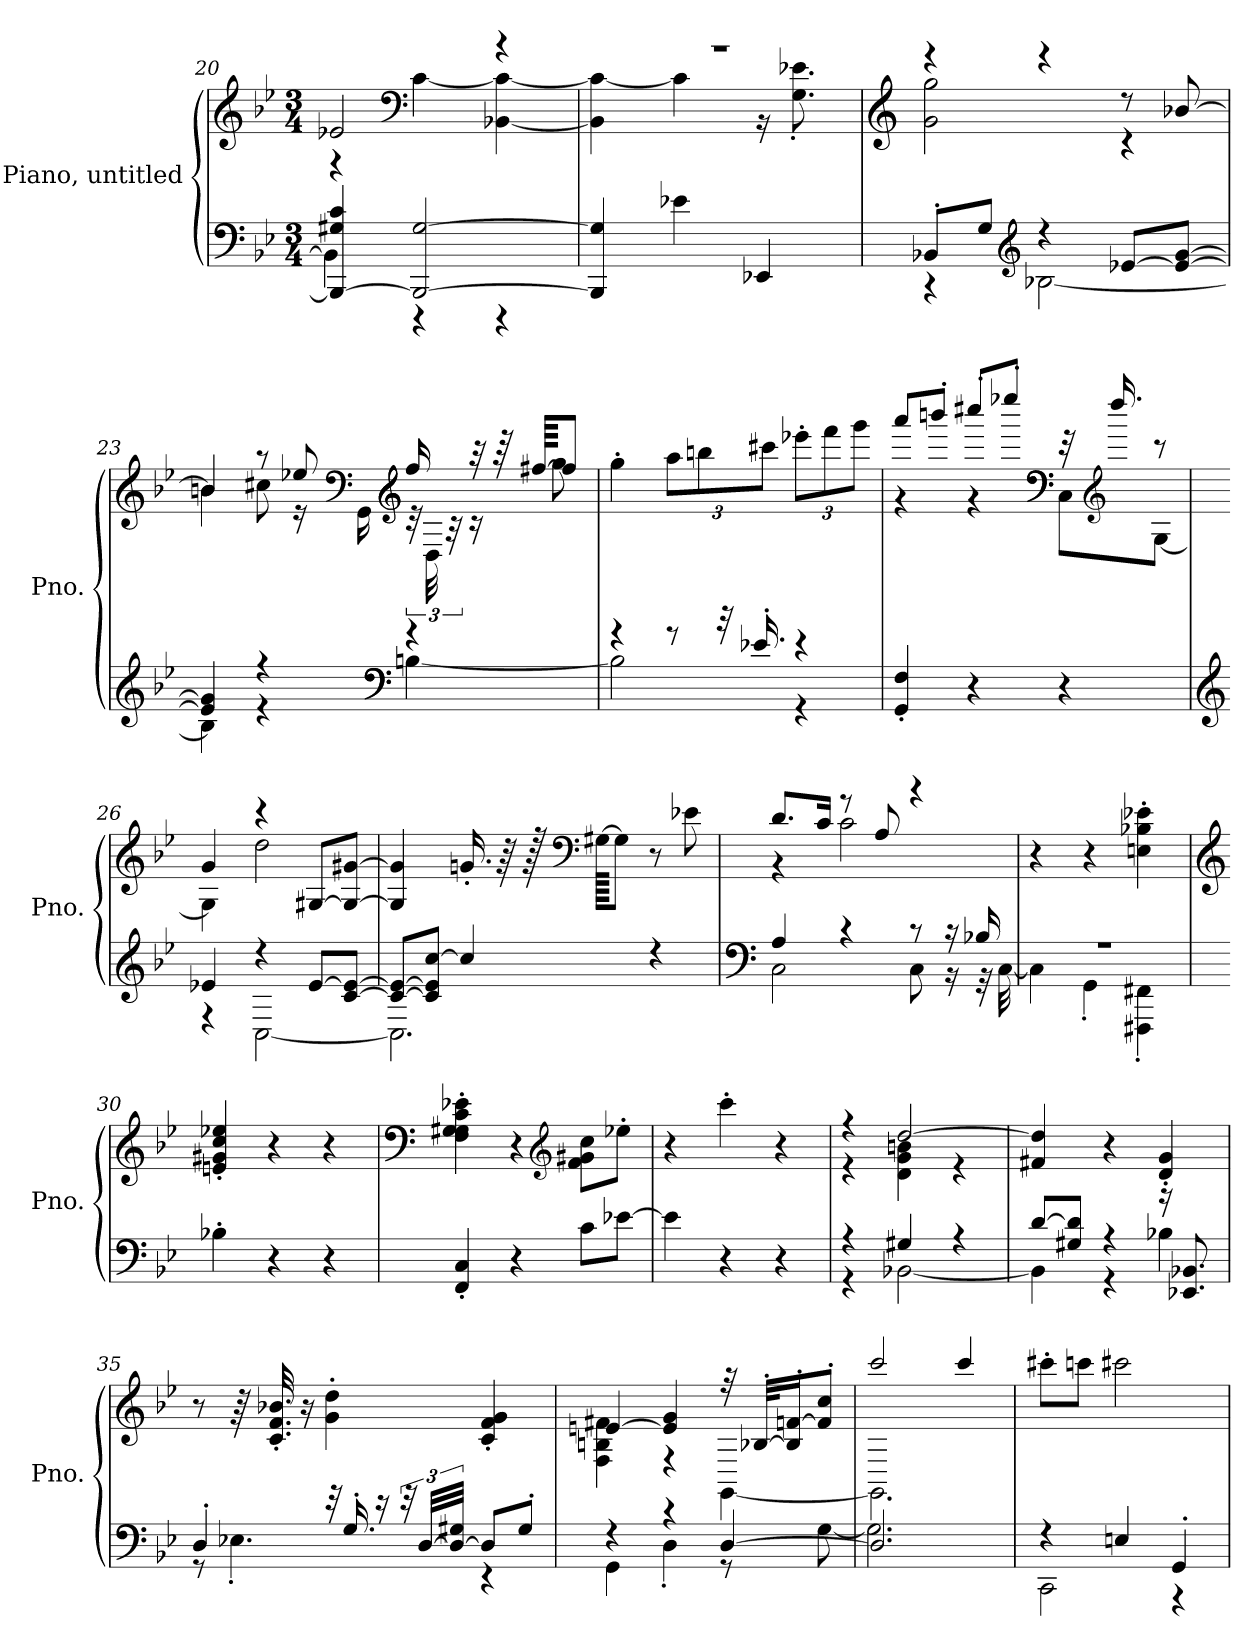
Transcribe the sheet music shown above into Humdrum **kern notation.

**kern	**kern
*part1	*part1
*staff2	*staff1
*I"Piano, untitled	*
*I'Pno.	*
*clefF4	*clefG2
*k[b-e-]	*k[b-e-]
*M3/4	*M3/4
=20	=20
*^	*^
4BBB-/_ 4G#X/ 4c/	4BB-\]	2e-X/	4r
*	*	*clefF4	*
2BBB-/_ [2G#/	4r	.	[4c\
.	4r	4r	[4BB-X\ 4c\_
*v	*v	*	*
=21	=21	=21
4BBB-/] 4G#/]	2.r	4BB-\] 4c\_
4e-X\	.	4c\]
4EE-X/	.	16r
.	.	8.G\' 8.e-X\'
=22	=22	=22
*	*clefG2	*
*^	*	*
8BB-X'/L	4r	4r	2g\ 2gg\
8G/J	.	.	.
*clefG2	*	*	*
4r	[2B-X\	4r	.
[8e-X/L	.	8r	4r
8e-/_ [8g/J	.	[8b-X/	.
!!LO:PB:g=z	!!
=23	=23	=23	=23
4e-/] 4g/]	4B-\]	4b-/]	4bn\
4r	4r	8r	8cc#X\
.	.	8ee-X/	16r
*	*	*clefF4	*
.	.	.	16GG\
*clefF4	*	*clefG2	*
4r	[4Bn\	16ff/	48r
.	.	.	48D\
.	.	.	48r
.	.	32r	16r
.	.	64r	.
.	.	[64ff#X/KKKL	.
.	.	8ff#/J]	8gg\
*	*	*v	*v
=24	=24	=24
4r	2B\]	4gg'\
*	*	*Xbrackettup
8r	.	12aa\L
.	.	12bb\
32r	.	.
16.e-X'/	.	.
.	.	12ccc#X\J
4r	4r	12eee-X'\L
.	.	12fff\
.	.	12ggg\J
*v	*v	*
!!LO:LB:g=z
=25	=25
*	*^
4GG/' 4F/'	8aaa/L	4r
.	8bbb'/J	.
4r	8cccc#X'/L	4r
.	8eeee-X'/J	.
*	*clefF4	*
4r	32r	8C\L
*	*clefG2	*
.	16.dddd/	.
.	8r	[8G\J
=26	=26	=26
*clefG2	*	*
*^	*	*
4e-X/	4r	4g/	4G\]
4r	[2C\	4r	2dd\
[8e-/L	.	[8G#X/L	.
[8c/ 8e-/_J	.	8G#/_ [8g#X/J	.
*	*	*v	*v
=27	=27	=27
8c/_ 8e-/_L	2.C\]	4G#/] 4g#/]
8c/] 8e-/] [8cc/J	.	.
4cc/]	.	16.gn'/
.	.	64r
.	.	128r
*	*	*clefF4
.	.	[128G#X\KKKKL
.	.	8G#\J]
4r	.	8r
.	.	8e-X\
!!LO:LB:g=z
=28	=28	=28
*clefF4	*	*
*	*	*^
4A/	2C\	8.d/L	4r
.	.	16c/Jk	.
4r	.	8r	2c\
.	.	8A/	.
8r	8C\	4r	.
16r	16r	.	.
16B-X/	32r	.	.
.	[32C\	.	.
*	*	*v	*v
=29	=29	=29
2.r	4C\]	4r
.	4GG'\	4r
.	4FFF#X\' 4FF#X\'	4E\' 4B-X\' 4e-X\'
*v	*v	*
=30	=30
*	*clefG2
4B-X'\	4e/' 4g#X/' 4cc/' 4ee-X/'
4r	4r
4r	4r
=31	=31
*	*clefF4
4FF/' 4C/'	4F\' 4G\' 4G#X\' 4c\' 4e-X\'
4r	4r
*	*clefG2
8c\L	8f\ 8g#X\ 8cc\L
[8e-X\J	8ee-X'\J
=32	=32
4e-\]	4r
4r	4ccc'\
4r	4r
=33	=33
*^	*^
4r	4r	4r	4r
4G#X/	[2BB-X\	[2dd/	4d\ 4g\ 4b\
4r	.	.	4r
*	*	*v	*v
!!LO:LB:g=z
=34	=34	=34
[8d/L	4BB-\]	4f#X/ 4dd/]
8G#X/ 8d/]J	.	.
4r	4r	4r
16r	4B-X\	4d/' 4g/'
8.EE-X/ 8.BB-X/	.	.
=35	=35	=35
4D'/	8r	8r
.	4.E-X'\	64r
.	.	32.c/' 32.f/' 32.b-X/'
.	.	16r
32r	.	4g\' 4dd\'
16.G'/	.	.
16r	.	.
48r	.	.
[48D/LLL	.	.
48D/_ 48G#X/JJJ	.	.
8D/L]	4r	4c/' 4f/' 4g/'
8G#'/J	.	.
=36	=36	=36
*	*	*^
4r	4GG\	[4e/	4F\ 4B\ 4f#X\
4r	4D'\	4e/] 4g/	4r
[4D/	8r	32r	[4GG\
.	.	[32B-X'/KLL	.
.	.	16B-/]' [16fn/'J	.
.	[8G\	8f/]' 8cc/'J	.
=37	=37	=37	=37
2.D/]	2.G\]	2ccc/	2.GG\]
.	.	4ccc/	.
*	*	*v	*v
!!LO:LB:g=z
=38	=38	=38
4r	2CC\	8ccc#X'\L
.	.	8cccn\J
4E/	.	2ccc#X\
4GG'/	4r	.
*v	*v	*
=	=
*-	*-
